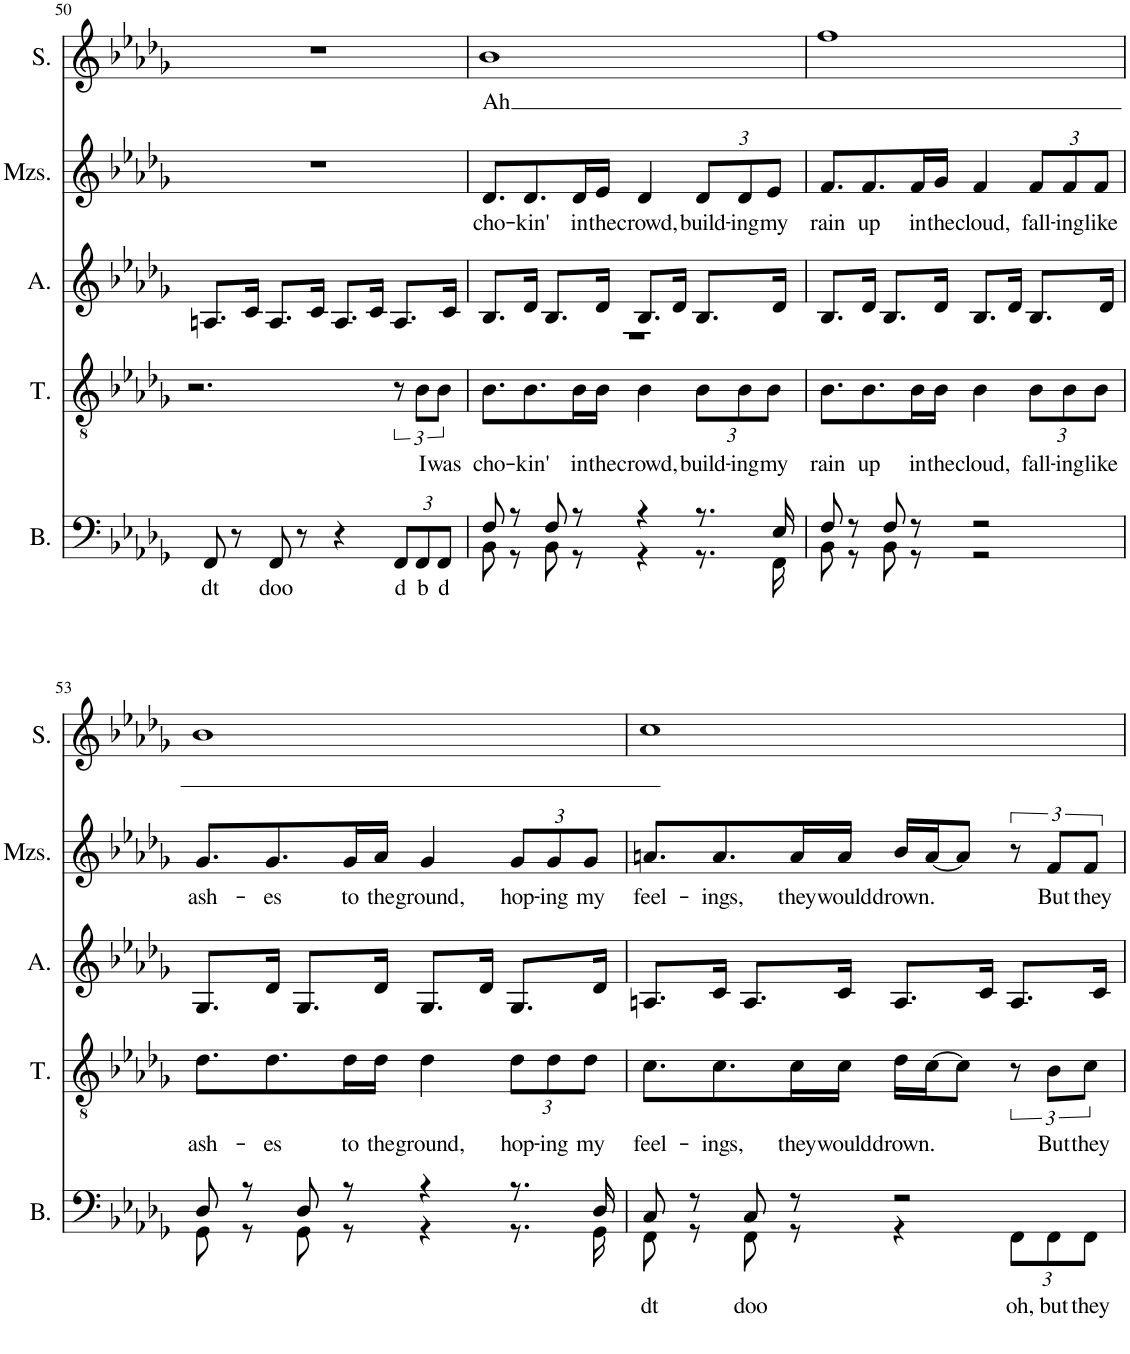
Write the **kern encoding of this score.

**kern	**text	**kern	**text	**kern	**kern	**text	**kern	**text
*part5	*part5	*part4	*part4	*part3	*part2	*part2	*part1	*part1
*staff5	*staff5	*staff4	*staff4	*staff3	*staff2	*staff2	*staff1	*staff1
*I"Bass	*	*I"Tenor	*	*I"Alt	*I"Mezzosopran	*	*I"Sopran	*
*I'B.	*	*I'T.	*	*I'A.	*I'Mzs.	*	*I'S.	*
!!LO:PB:g=z
*clefF4	*	*clefGv2	*	*clefG2	*clefG2	*	*clefG2	*
*k[b-e-a-d-g-]	*	*k[b-e-a-d-g-]	*	*k[b-e-a-d-g-]	*k[b-e-a-d-g-]	*	*k[b-e-a-d-g-]	*
*M4/4	*	*M4/4	*	*M4/4	*M4/4	*	*M4/4	*
=50	=50	=50	=50	=50	=50	=50	=50	=50
!	!LO:LY:b	!	!	!	!	!	!	!
8FF/	dt	2.r	.	8.An/L	1r	.	1r	.
8r	.	.	.	.	.	.	.	.
.	.	.	.	16c/Jk	.	.	.	.
!	!LO:LY:b	!	!	!	!	!	!	!
8FF/	doo	.	.	8.A/L	.	.	.	.
8r	.	.	.	.	.	.	.	.
.	.	.	.	16c/Jk	.	.	.	.
4r	.	.	.	8.A/L	.	.	.	.
.	.	.	.	16c/Jk	.	.	.	.
*Xbrackettup	*	*	*	*	*	*	*	*
!	!LO:LY:b	!	!	!	!	!	!	!
12FF/L	d	12r	.	8.A/L	.	.	.	.
!	!LO:LY:b	!	!LO:LY:b	!	!	!	!	!
12FF/	b	12B-\L	-I	.	.	.	.	.
!	!LO:LY:b	!	!LO:LY:b	!	!	!	!	!
12FF/J	d	12B-\J	was	.	.	.	.	.
.	.	.	.	16c/Jk	.	.	.	.
=51	=51	=51	=51	=51	=51	=51	=51	=51
*^	*	*	*	*	*	*	*	*
!	!	!	!	!LO:LY:b	!	!	!LO:LY:b	!	!LO:LY:b
*	*	*	*	*	*^	*	*	*	*
8F/	8BB-\	.	8.B-\L	cho-	8.B-/L	1r	8.d-/L	cho-	1b-	Ah
8r	8r	.	.	.	.	.	.	.	.	.
!	!	!	!	!LO:LY:b	!	!	!	!LO:LY:b	!	!
.	.	.	8.B-\	-kin'	16d-/Jk	.	8.d-/	-kin'	.	.
8F/	8BB-\	.	.	.	8.B-/L	.	.	.	.	.
!	!	!	!	!LO:LY:b	!	!	!	!LO:LY:b	!	!
8r	8r	.	16B-\L	in	.	.	16d-/L	in	.	.
!	!	!	!	!LO:LY:b	!	!	!	!LO:LY:b	!	!
.	.	.	16B-\JJ	the	16d-/Jk	.	16e-/JJ	the	.	.
!	!	!	!	!LO:LY:b	!	!	!	!LO:LY:b	!	!
4r	4r	.	4B-\	crowd,	8.B-/L	.	4d-/	crowd,	.	.
.	.	.	.	.	16d-/Jk	.	.	.	.	.
*	*	*	*Xbrackettup	*	*	*	*	*	*	*
!	!	!	!	!LO:LY:b	!	!	!	!	!	!
*	*	*	*	*	*	*	*Xbrackettup	*	*	*
!	!	!	!	!	!	!	!	!LO:LY:b	!	!
8.r	8.r	.	12B-\L	build-	8.B-/L	.	12d-/L	build-	.	.
!	!	!	!	!LO:LY:b	!	!	!	!LO:LY:b	!	!
.	.	.	12B-\	-ing	.	.	12d-/	-ing	.	.
!	!	!	!	!LO:LY:b	!	!	!	!LO:LY:b	!	!
.	.	.	12B-\J	my	.	.	12e-/J	my	.	.
16E-/	16FF\	.	.	.	16d-/Jk	.	.	.	.	.
*	*	*	*	*	*v	*v	*	*	*	*
=52	=52	=52	=52	=52	=52	=52	=52	=52	=52
!	!	!	!	!LO:LY:b	!	!	!LO:LY:b	!	!
8F/	8BB-\	.	8.B-\L	rain	8.B-/L	8.f/L	rain	1ff	.
8r	8r	.	.	.	.	.	.	.	.
!	!	!	!	!LO:LY:b	!	!	!LO:LY:b	!	!
.	.	.	8.B-\	up	16d-/Jk	8.f/	up	.	.
8F/	8BB-\	.	.	.	8.B-/L	.	.	.	.
!	!	!	!	!LO:LY:b	!	!	!LO:LY:b	!	!
8r	8r	.	16B-\L	in	.	16f/L	in	.	.
!	!	!	!	!LO:LY:b	!	!	!LO:LY:b	!	!
.	.	.	16B-\JJ	the	16d-/Jk	16g-/JJ	the	.	.
!	!	!	!	!LO:LY:b	!	!	!LO:LY:b	!	!
2r	2r	.	4B-\	cloud,	8.B-/L	4f/	cloud,	.	.
.	.	.	.	.	16d-/Jk	.	.	.	.
!	!	!	!	!LO:LY:b	!	!	!LO:LY:b	!	!
.	.	.	12B-\L	fall-	8.B-/L	12f/L	fall-	.	.
!	!	!	!	!LO:LY:b	!	!	!LO:LY:b	!	!
.	.	.	12B-\	-ing	.	12f/	-ing	.	.
!	!	!	!	!LO:LY:b	!	!	!LO:LY:b	!	!
.	.	.	12B-\J	like	.	12f/J	like	.	.
.	.	.	.	.	16d-/Jk	.	.	.	.
!!LO:LB:g=z
=53	=53	=53	=53	=53	=53	=53	=53	=53	=53
!	!	!	!	!LO:LY:b	!	!	!LO:LY:b	!	!
8D-/	8GG-\	.	8.d-\L	ash-	8.G-/L	8.g-/L	ash-	1b-	.
8r	8r	.	.	.	.	.	.	.	.
!	!	!	!	!LO:LY:b	!	!	!LO:LY:b	!	!
.	.	.	8.d-\	-es	16d-/Jk	8.g-/	-es	.	.
8D-/	8GG-\	.	.	.	8.G-/L	.	.	.	.
!	!	!	!	!LO:LY:b	!	!	!LO:LY:b	!	!
8r	8r	.	16d-\L	to	.	16g-/L	to	.	.
!	!	!	!	!LO:LY:b	!	!	!LO:LY:b	!	!
.	.	.	16d-\JJ	the	16d-/Jk	16a-/JJ	the	.	.
!	!	!	!	!LO:LY:b	!	!	!LO:LY:b	!	!
4r	4r	.	4d-\	ground,	8.G-/L	4g-/	ground,	.	.
.	.	.	.	.	16d-/Jk	.	.	.	.
!	!	!	!	!LO:LY:b	!	!	!LO:LY:b	!	!
8.r	8.r	.	12d-\L	hop-	8.G-/L	12g-/L	hop-	.	.
!	!	!	!	!LO:LY:b	!	!	!LO:LY:b	!	!
.	.	.	12d-\	-ing	.	12g-/	-ing	.	.
!	!	!	!	!LO:LY:b	!	!	!LO:LY:b	!	!
.	.	.	12d-\J	my	.	12g-/J	my	.	.
16D-/	16GG-\	.	.	.	16d-/Jk	.	.	.	.
=54	=54	=54	=54	=54	=54	=54	=54	=54	=54
!	!	!LO:LY:b	!	!LO:LY:b	!	!	!LO:LY:b	!	!
8C/	8FF\	dt	8.c\L	feel-	8.An/L	8.an/L	feel-	1cc	.
8r	8r	.	.	.	.	.	.	.	.
!	!	!	!	!LO:LY:b	!	!	!LO:LY:b	!	!
.	.	.	8.c\	-ings,	16c/Jk	8.a/	-ings,	.	.
!	!	!LO:LY:b	!	!	!	!	!	!	!
8C/	8FF\	doo	.	.	8.A/L	.	.	.	.
!	!	!	!	!LO:LY:b	!	!	!LO:LY:b	!	!
8r	8r	.	16c\L	they	.	16a/L	they	.	.
!	!	!	!	!LO:LY:b	!	!	!LO:LY:b	!	!
.	.	.	16c\JJ	would	16c/Jk	16a/JJ	would	.	.
!	!	!	!	!LO:LY:b	!	!	!LO:LY:b	!	!
2r	4r	.	16d-\LL	drown.	8.A/L	16b-/LL	drown.	.	.
.	.	.	[16c\J	.	.	[16a/J	.	.	.
.	.	.	8c\J]	.	.	8a/J]	.	.	.
.	.	.	.	.	16c/Jk	.	.	.	.
!	!	!LO:LY:b	!	!	!	!	!	!	!
*	*	*	*brackettup	*	*	*brackettup	*	*	*
.	12FF\L	oh,	12r	.	8.A/L	12r	.	.	.
!	!	!LO:LY:b	!	!LO:LY:b	!	!	!LO:LY:b	!	!
.	12FF\	but	12B-\L	But	.	12f/L	But	.	.
!	!	!LO:LY:b	!	!LO:LY:b	!	!	!LO:LY:b	!	!
.	12FF\J	they	12c\J	they	.	12f/J	they	.	.
.	.	.	.	.	16c/Jk	.	.	.	.
*v	*v	*	*	*	*	*	*	*	*
=	=	=	=	=	=	=	=	=
*-	*-	*-	*-	*-	*-	*-	*-	*-
